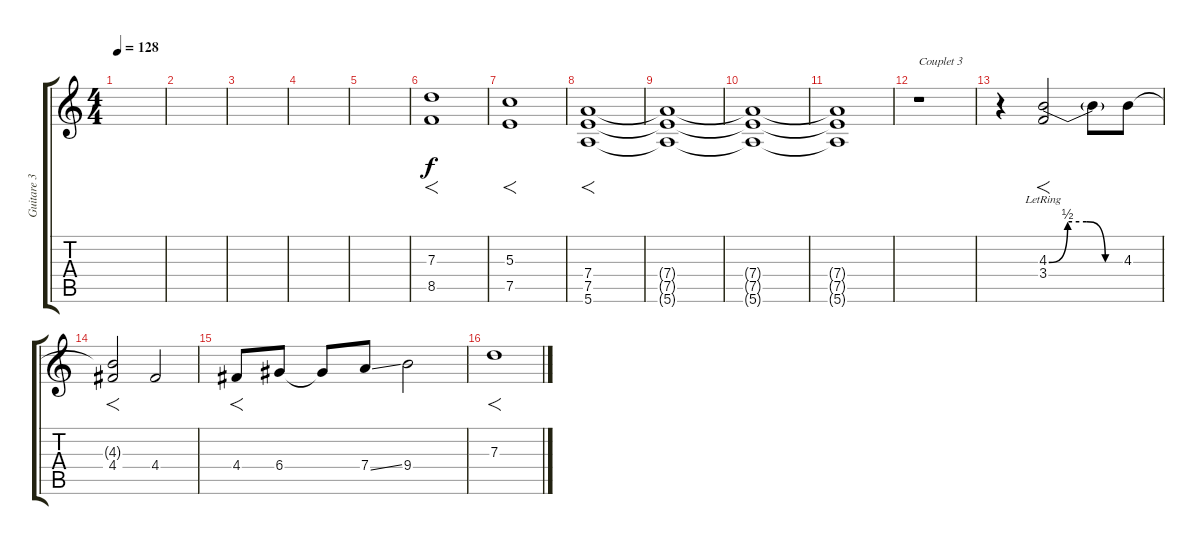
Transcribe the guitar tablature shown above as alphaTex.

\track ("Guitare 3 / Saxophone" "Guitare 3 ") {instrument electricguitarjazz}
\staff {score tabs}
\tuning (E4 B3 G3 D3 A2 E2) {hide}
\ts (4 4)
\tempo 128
\clef g2
\ks c
|
|
|
|
|
(7.3 8.5).1{f} |
(5.3 7.5).1{f} |
(7.4 7.5 5.6).1{f} |
(7.4{t} 7.5{t} 5.6{t}).1 |
(7.4{t} 7.5{t} 5.6{t}).1 |
(7.4{t} 7.5{t} 5.6{t}).1 |
r.1{txt "Couplet 3"} |
r.4 (4.3{be (custom 0 0 15 2 30 2 45 0 60 0)} 3.4{lr}).2{f} 4.3{t}.8 4.3.8 |
(4.3{t} 4.4).2{f} 4.4.2 |
4.4.8{f} 6.4.8 6.4{t}.8 7.4{ss}.8 9.4.2 |
7.3.1{f}
